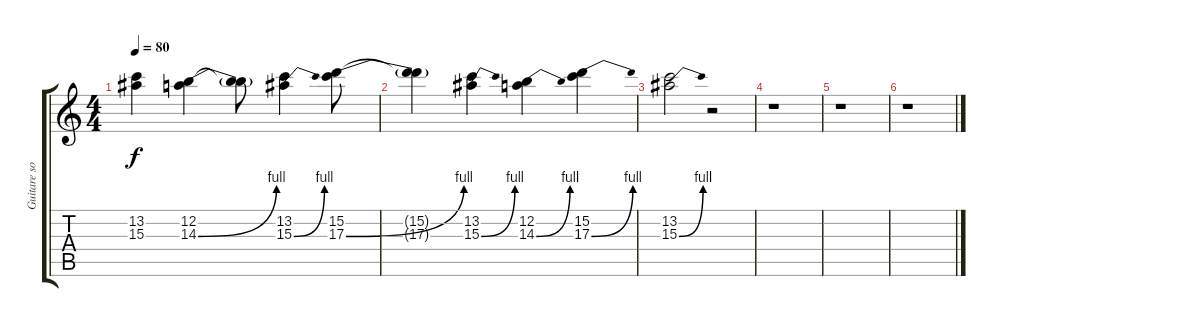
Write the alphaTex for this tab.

\track ("Guitare solo" "Guitare so") {instrument overdrivenguitar}
\staff {score tabs}
\tuning (E4 B3 G3 D3 A2 E2) {hide}
\ts (4 4)
\tempo 80
\clef g2
\ks c
(13.2{t} 15.3{t}).4{dy f} (12.2 14.3{be (bend 0 0 60 4)}).4 (12.2{t} 14.3{t}).8 (13.2 15.3{be (bend 0 0 60 4)}).4 (15.2 17.3{be (bend 0 0 60 4)}).8 |
(15.2{t} 17.3{t}).4 (13.2 15.3{be (bend 0 0 60 4)}).4 (12.2 14.3{be (bend 0 0 60 4)}).4 (15.2 17.3{be (bend 0 0 60 4)}).4 |
(13.2 15.3{be (bend 0 0 60 4)}).2 r.2 |
r.1 |
r.1 |
r.1
